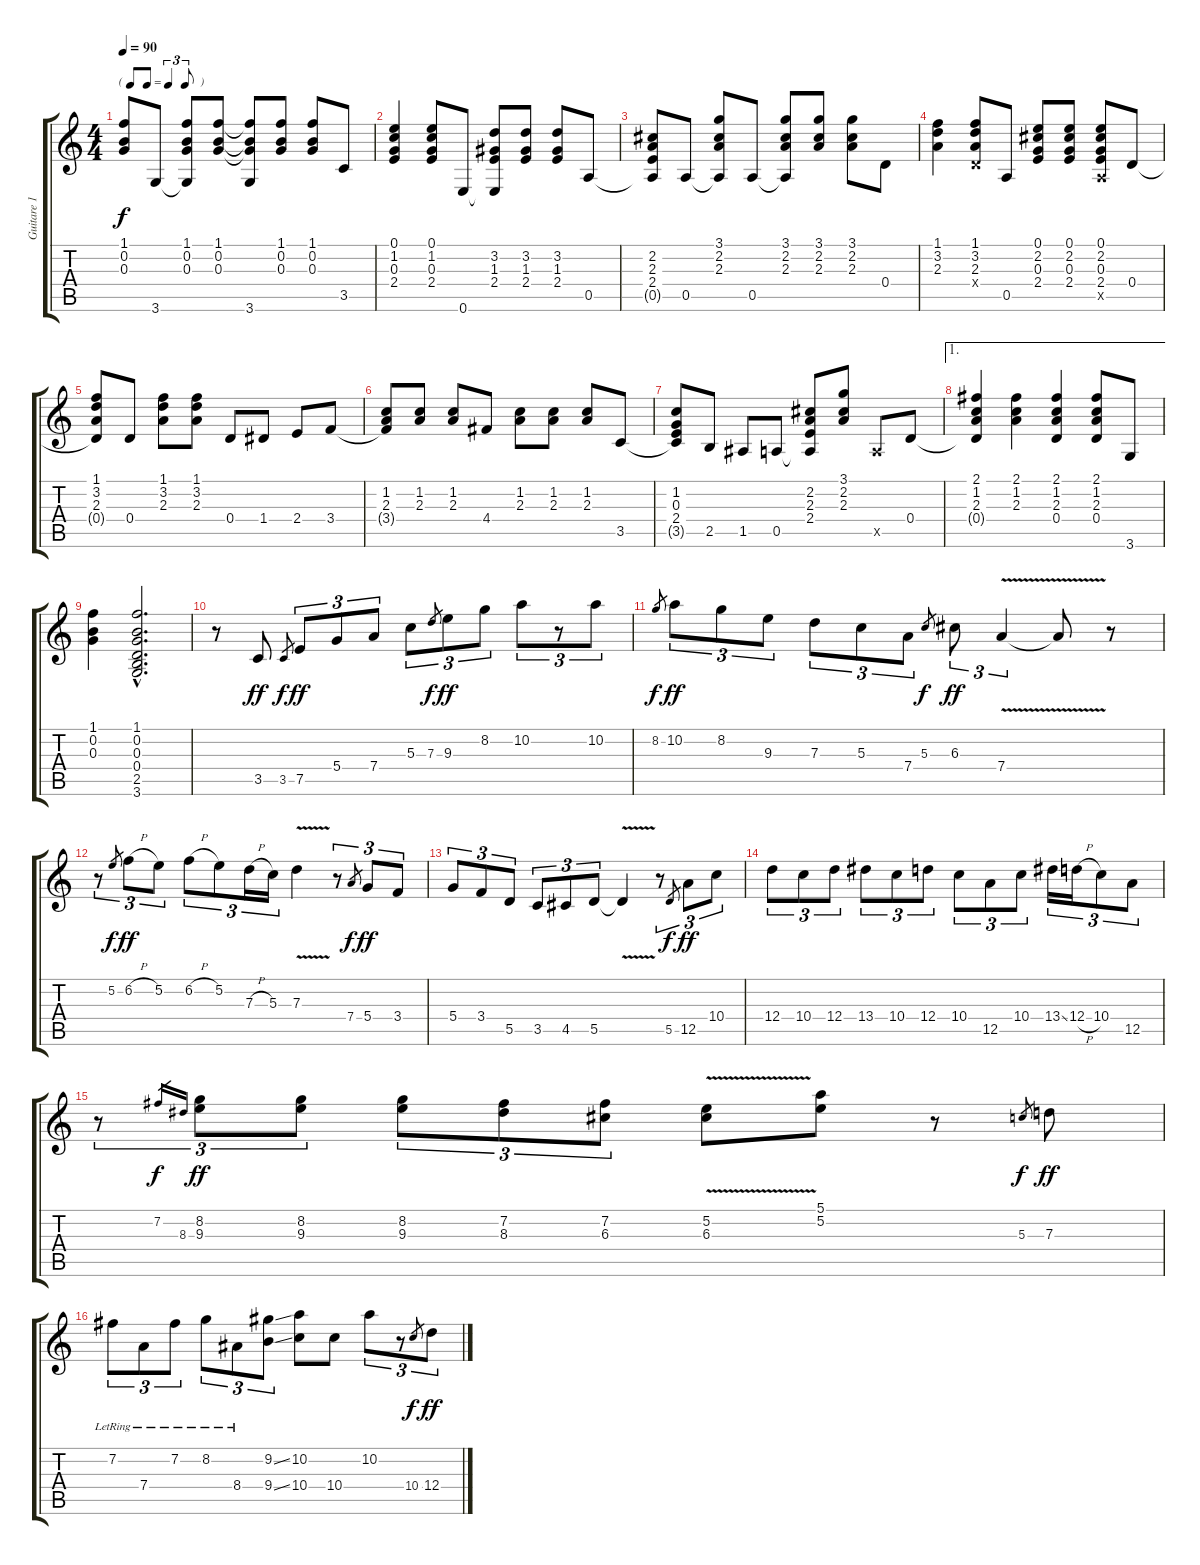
\track ("Guitare 1" "Guitare 1") {instrument acousticguitarsteel}
\staff {score tabs}
\tuning (E4 B3 G3 D3 A2 E2) {hide}
\ts (4 4)
\tf triplet8th
\tempo 90
\clef g2
\ks c
(1.1 0.2 0.3).8{dy f} 3.6.8 (1.1 0.2 0.3 3.6{t}).8 (1.1 0.2 0.3).8 (1.1{t} 0.2{t} 0.3{t} 3.6).8 (1.1 0.2 0.3).8 (1.1 0.2 0.3).8 3.5.8 |
(0.1 1.2 0.3 2.4).4 (0.1 1.2 0.3 2.4).8 0.6.8 (3.2 1.3 2.4 0.6{t}).8 (3.2 1.3 2.4).8 (3.2 1.3 2.4).8 0.5.8 |
(2.2 2.3 2.4 0.5{t}).8 0.5.8 (3.1 2.2 2.3 0.5{t}).8 0.5.8 (3.1 2.2 2.3 0.5{t}).8 (3.1 2.2 2.3).8 (3.1 2.2 2.3).8 0.4.8 |
(1.1 3.2 2.3).4 (1.1 3.2 2.3 0.4{x}).8 0.5.8 (0.1 2.2 0.3 2.4).8 (0.1 2.2 0.3 2.4).8 (0.1 2.2 0.3 2.4 0.5{x}).8 0.4.8 |
(1.1 3.2 2.3 0.4{t}).8 0.4.8 (1.1 3.2 2.3).8 (1.1 3.2 2.3).8 0.4.8 1.4.8 2.4.8 3.4.8 |
(1.2 2.3 3.4{t}).8 (1.2 2.3).8 (1.2 2.3).8 4.4.8 (1.2 2.3).8 (1.2 2.3).8 (1.2 2.3).8 3.5.8 |
(1.2 0.3 2.4 3.5{t}).8 2.5.8 1.5.8 0.5.8 (2.2 2.3 2.4 0.5{t}).8 (3.1 2.2 2.3).8 0.5{x}.8 0.4.8 |
\ae 1
(2.1 1.2 2.3 0.4{t}).4 (2.1 1.2 2.3).4 (2.1 1.2 2.3 0.4).4 (2.1 1.2 2.3 0.4).8 3.6.8 |
(1.1 0.2 0.3).4 (1.1{hac} 0.2{hac} 0.3{hac} 0.4{hac} 2.5{hac} 3.6{hac}).2{d} |
r.8 3.5.8{dy ff} 3.5.8{gr dy f} 7.5.8{tu (3 2) dy ff} 5.4.8{tu (3 2)} 7.4.8{tu (3 2)} 5.3.8{tu (3 2)} 7.3.8{gr dy f} 9.3.8{tu (3 2) dy ff} 8.2.8{tu (3 2)} 10.2.8{tu (3 2)} r.8{tu (3 2)} 10.2.8{tu (3 2)} |
8.2.8{gr dy f} 10.2.8{tu (3 2) dy ff} 8.2.8{tu (3 2)} 9.3.8{tu (3 2)} 7.3.8{tu (3 2)} 5.3.8{tu (3 2)} 7.4.8{tu (3 2)} 5.3.8{gr dy f} 6.3.8{tu (3 2) dy ff} 7.4{v}.4{tu (3 2)} 7.4{t}.8 r.8 |
r.8{tu (3 2)} 5.2.8{gr dy f} 6.2{h}.8{tu (3 2) dy ff} 5.2.8{tu (3 2)} 6.2{h}.8{tu (3 2)} 5.2.8{tu (3 2)} 7.3{h}.16{tu (3 2)} 5.3.16{tu (3 2)} 7.3{v}.4 r.8{tu (3 2)} 7.4.8{gr dy f} 5.4.8{tu (3 2) dy ff} 3.4.8{tu (3 2)} |
5.4.8{tu (3 2)} 3.4.8{tu (3 2)} 5.5.8{tu (3 2)} 3.5.8{tu (3 2)} 4.5.8{tu (3 2)} 5.5.8{tu (3 2)} 5.5{v t}.4 r.8{tu (3 2)} 5.5.8{gr dy f} 12.5.8{tu (3 2) dy ff} 10.4.8{tu (3 2)} |
12.4.8{tu (3 2)} 10.4.8{tu (3 2)} 12.4.8{tu (3 2)} 13.4.8{tu (3 2)} 10.4.8{tu (3 2)} 12.4.8{tu (3 2)} 10.4.8{tu (3 2)} 12.5.8{tu (3 2)} 10.4.8{tu (3 2)} 13.4{ss}.16{tu (3 2)} 12.4{h}.16{tu (3 2)} 10.4.8{tu (3 2)} 12.5.8{tu (3 2)} |
r.8{tu (3 2)} 7.2.16{gr dy f} 8.3.16{gr} (8.2 9.3).8{tu (3 2) dy ff} (8.2 9.3).8{tu (3 2)} (8.2 9.3).8{tu (3 2)} (7.2 8.3).8{tu (3 2)} (7.2 6.3).8{tu (3 2)} (5.2{v} 6.3{v}).8 (5.1 5.2).8 r.8 5.3.8{gr dy f} 7.3.8{dy ff} |
7.2{lr}.8{tu (3 2)} 7.4{lr}.8{tu (3 2)} 7.2{lr}.8{tu (3 2)} 8.2{lr}.8{tu (3 2)} 8.4{lr}.8{tu (3 2)} (9.2{ss} 9.4{ss}).8{tu (3 2)} (10.2 10.4).8 10.4.8 10.2.8{tu (3 2)} r.8{tu (3 2)} 10.4.8{gr dy f} 12.4.8{tu (3 2) dy ff}
